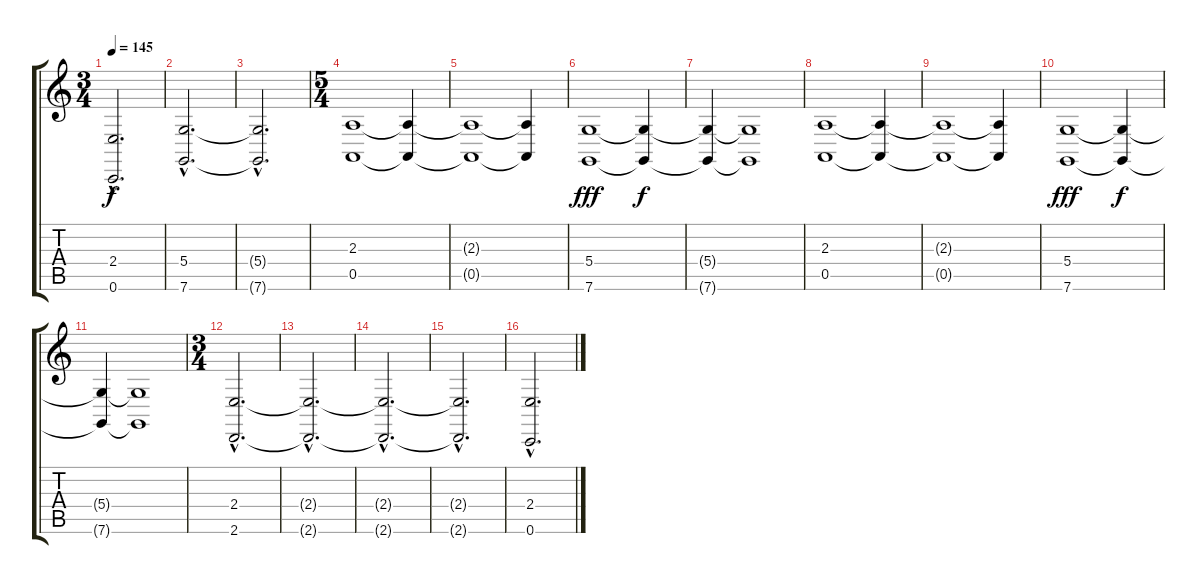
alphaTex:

\track "" {instrument brightacousticpiano}
\staff {score tabs}
\tuning (E4 B3 G3 D3 A2 C2) {hide}
\ts (3 4)
\tempo 145
\clef g2
\ks c
(2.4{hac t} 0.6{hac t}).2{d dy f} |
(5.4{hac} 7.6{hac}).2{d} |
(5.4{hac t} 7.6{hac t}).2{d} |
\ts (5 4)
(2.3 0.5).1 (2.3{t} 0.5{t}).4 |
(2.3{t} 0.5{t}).1 (2.3{t} 0.5{t}).4 |
(5.4 7.6).1{dy fff} (5.4{t} 7.6{t}).4{dy f} |
(5.4{t} 7.6{t}).4 (5.4{t} 7.6{t}).1 |
(2.3 0.5).1 (2.3{t} 0.5{t}).4 |
(2.3{t} 0.5{t}).1 (2.3{t} 0.5{t}).4 |
(5.4 7.6).1{dy fff} (5.4{t} 7.6{t}).4{dy f} |
(5.4{t} 7.6{t}).4 (5.4{t} 7.6{t}).1 |
\ts (3 4)
(2.4{hac} 2.6{hac}).2{d} |
(2.4{hac t} 2.6{hac t}).2{d} |
(2.4{hac t} 2.6{hac t}).2{d} |
(2.4{hac t} 2.6{hac t}).2{d} |
(2.4{hac} 0.6{hac}).2{d}
